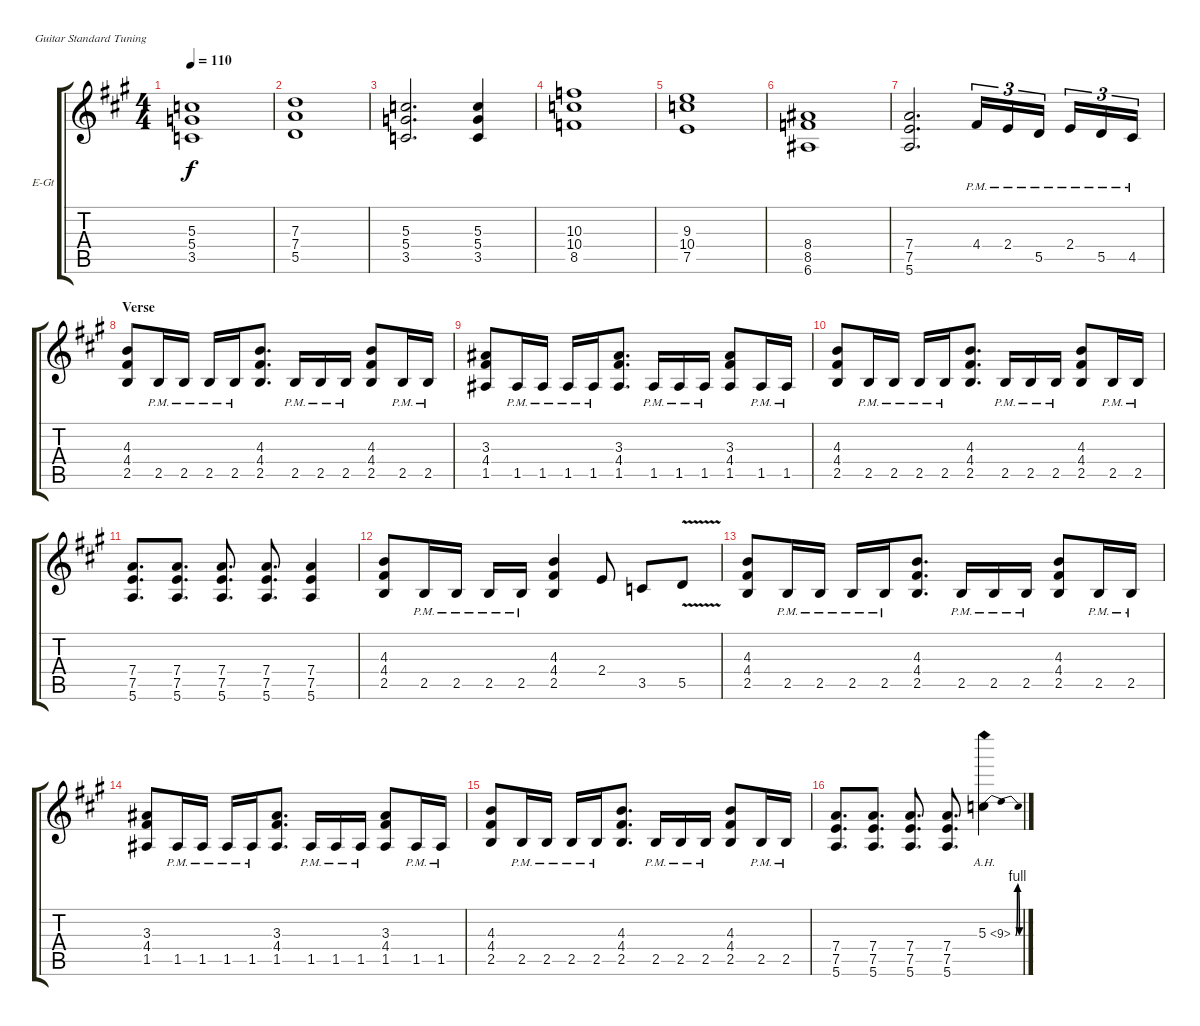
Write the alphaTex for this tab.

\bracketExtendMode groupsimilarinstruments
\firstSystemTrackNameOrientation horizontal
\otherSystemsTrackNameOrientation horizontal
\track ("Rythm Guitar 1" "E-Gt") {instrument distortionguitar}
\staff {score tabs}
\tuning (E4 B3 G3 D3 A2 E2)
\ts (4 4)
\tempo 110
\clef g2
\ks a
(3.5 5.4 5.3).1{dy f} |
(5.5 7.4 7.3).1 |
(3.5 5.4 5.3).2{d} (3.5 5.4 5.3).4 |
(8.5 10.4 10.3).1 |
(9.3 10.4 7.5).1 |
(6.6 8.5 8.4).1 |
(5.6 7.5 7.4).2{d} 4.4{pm}.16{tu (3 2)} 2.4{pm}.16{tu (3 2)} 5.5{pm}.16{tu (3 2)} 2.4{pm}.16{tu (3 2)} 5.5{pm}.16{tu (3 2)} 4.5{pm}.16{tu (3 2)} |
\section ("" "Verse")
(2.5 4.4 4.3).8 2.5{pm}.16 2.5{pm}.16 2.5{pm}.16 2.5{pm}.16 (2.5 4.4 4.3).8{d} 2.5{pm}.16 2.5{pm}.16 2.5{pm}.16 (2.5 4.4 4.3).8 2.5{pm}.16 2.5{pm}.16 |
(1.5 4.4 3.3).8 1.5{pm}.16 1.5{pm}.16 1.5{pm}.16 1.5{pm}.16 (1.5 4.4 3.3).8{d} 1.5{pm}.16 1.5{pm}.16 1.5{pm}.16 (1.5 4.4 3.3).8 1.5{pm}.16 1.5{pm}.16 |
(2.5 4.4 4.3).8 2.5{pm}.16 2.5{pm}.16 2.5{pm}.16 2.5{pm}.16 (2.5 4.4 4.3).8{d} 2.5{pm}.16 2.5{pm}.16 2.5{pm}.16 (2.5 4.4 4.3).8 2.5{pm}.16 2.5{pm}.16 |
(5.6 7.5 7.4).8{d} (5.6 7.5 7.4).8{d} (7.4 7.5 5.6).8{d} (5.6 7.5 7.4).8{d} (5.6 7.5 7.4).4 |
(2.5 4.4 4.3).8 2.5{pm}.16 2.5{pm}.16 2.5{pm}.16 2.5{pm}.16 (2.5 4.4 4.3).4 2.4.8 3.5.8 5.5{v}.8 |
(2.5 4.4 4.3).8 2.5{pm}.16 2.5{pm}.16 2.5{pm}.16 2.5{pm}.16 (2.5 4.4 4.3).8{d} 2.5{pm}.16 2.5{pm}.16 2.5{pm}.16 (2.5 4.4 4.3).8 2.5{pm}.16 2.5{pm}.16 |
(1.5 4.4 3.3).8 1.5{pm}.16 1.5{pm}.16 1.5{pm}.16 1.5{pm}.16 (1.5 4.4 3.3).8{d} 1.5{pm}.16 1.5{pm}.16 1.5{pm}.16 (1.5 4.4 3.3).8 1.5{pm}.16 1.5{pm}.16 |
(2.5 4.4 4.3).8 2.5{pm}.16 2.5{pm}.16 2.5{pm}.16 2.5{pm}.16 (2.5 4.4 4.3).8{d} 2.5{pm}.16 2.5{pm}.16 2.5{pm}.16 (2.5 4.4 4.3).8 2.5{pm}.16 2.5{pm}.16 |
(5.6 7.5 7.4).8{d} (5.6 7.5 7.4).8{d} (7.4 7.5 5.6).8{d} (5.6 7.5 7.4).8{d} 5.3{be (bendrelease 17.4 0 24.599999999999998 4 31.2 4 39 0) ah 4}.4
